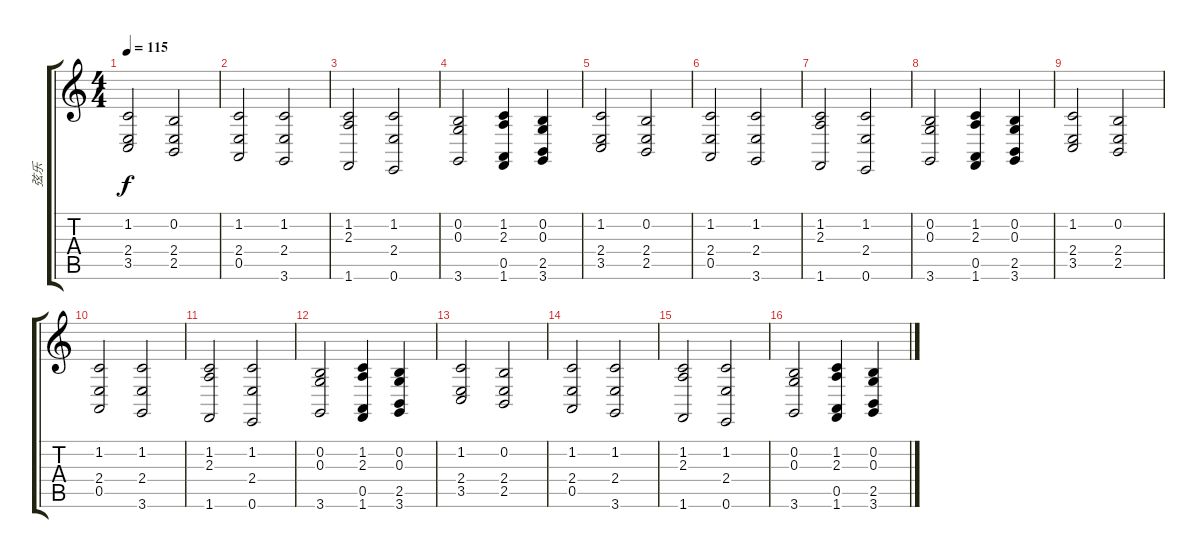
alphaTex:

\track ("弦乐" "弦乐") {instrument stringensemble1}
\staff {score tabs}
\tuning (E4 B3 G3 D3 A2 E2) {hide}
\ts (4 4)
\tempo 115
\clef g2
\ks c
(1.2 2.4 3.5).2{dy f volume 4 instrument stringensemble1} (0.2 2.4 2.5).2{volume 5} |
(1.2 2.4 0.5).2{volume 6} (1.2 2.4 3.6).2{volume 7} |
(1.2 2.3 1.6).2{volume 8} (1.2 2.4 0.6).2{volume 9} |
(0.2 0.3 3.6).2{volume 10} (1.2 2.3 0.5 1.6).4{volume 11} (0.2 0.3 2.5 3.6).4{volume 12} |
(1.2 2.4 3.5).2{volume 13} (0.2 2.4 2.5).2 |
(1.2 2.4 0.5).2 (1.2 2.4 3.6).2 |
(1.2 2.3 1.6).2 (1.2 2.4 0.6).2 |
(0.2 0.3 3.6).2 (1.2 2.3 0.5 1.6).4 (0.2 0.3 2.5 3.6).4 |
(1.2 2.4 3.5).2 (0.2 2.4 2.5).2 |
(1.2 2.4 0.5).2 (1.2 2.4 3.6).2 |
(1.2 2.3 1.6).2 (1.2 2.4 0.6).2 |
(0.2 0.3 3.6).2 (1.2 2.3 0.5 1.6).4 (0.2 0.3 2.5 3.6).4 |
(1.2 2.4 3.5).2 (0.2 2.4 2.5).2 |
(1.2 2.4 0.5).2 (1.2 2.4 3.6).2 |
(1.2 2.3 1.6).2 (1.2 2.4 0.6).2 |
(0.2 0.3 3.6).2 (1.2 2.3 0.5 1.6).4 (0.2 0.3 2.5 3.6).4
